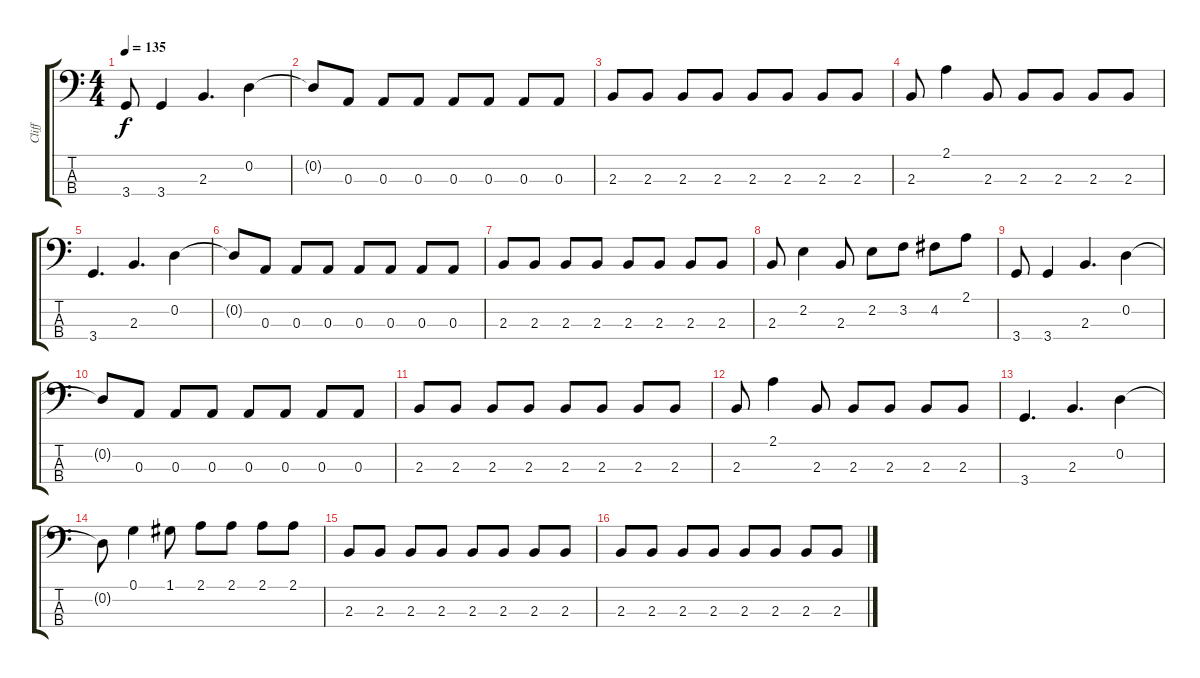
\track ("Cliff" "Cliff") {instrument electricbasspick}
\staff {score tabs}
\tuning (G2 D2 A1 E1) {hide}
\ts (4 4)
\tempo 135
\clef f4
\ks c
3.4.8{dy f} 3.4.4 2.3.4{d} 0.2.4 |
0.2{t}.8 0.3.8 0.3.8 0.3.8 0.3.8 0.3.8 0.3.8 0.3.8 |
2.3.8 2.3.8 2.3.8 2.3.8 2.3.8 2.3.8 2.3.8 2.3.8 |
2.3.8 2.1.4 2.3.8 2.3.8 2.3.8 2.3.8 2.3.8 |
3.4.4{d} 2.3.4{d} 0.2.4 |
0.2{t}.8 0.3.8 0.3.8 0.3.8 0.3.8 0.3.8 0.3.8 0.3.8 |
2.3.8 2.3.8 2.3.8 2.3.8 2.3.8 2.3.8 2.3.8 2.3.8 |
2.3.8 2.2.4 2.3.8 2.2.8 3.2.8 4.2.8 2.1.8 |
3.4.8 3.4.4 2.3.4{d} 0.2.4 |
0.2{t}.8 0.3.8 0.3.8 0.3.8 0.3.8 0.3.8 0.3.8 0.3.8 |
2.3.8 2.3.8 2.3.8 2.3.8 2.3.8 2.3.8 2.3.8 2.3.8 |
2.3.8 2.1.4 2.3.8 2.3.8 2.3.8 2.3.8 2.3.8 |
3.4.4{d} 2.3.4{d} 0.2.4 |
0.2{t}.8 0.1.4 1.1.8 2.1.8 2.1.8 2.1.8 2.1.8 |
2.3.8 2.3.8 2.3.8 2.3.8 2.3.8 2.3.8 2.3.8 2.3.8 |
2.3.8 2.3.8 2.3.8 2.3.8 2.3.8 2.3.8 2.3.8 2.3.8
